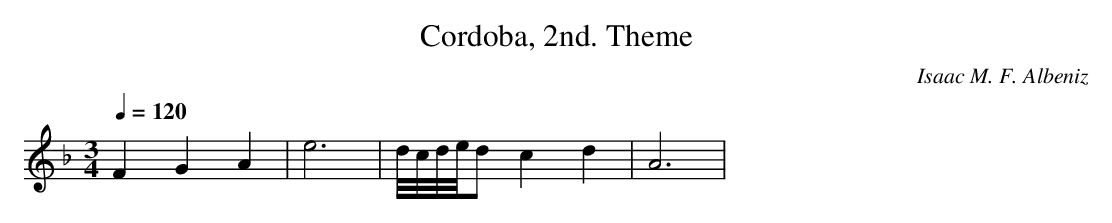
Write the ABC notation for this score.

X:1
T: Cordoba, 2nd. Theme
C: Isaac M. F. Albeniz
M: 3/4
L: 1/16
Q:1/4=120
K:F % 1 flats
F4G4A4| \
e12| \
d/2c/2d/2e/2d2c4d4| \
A12| \
